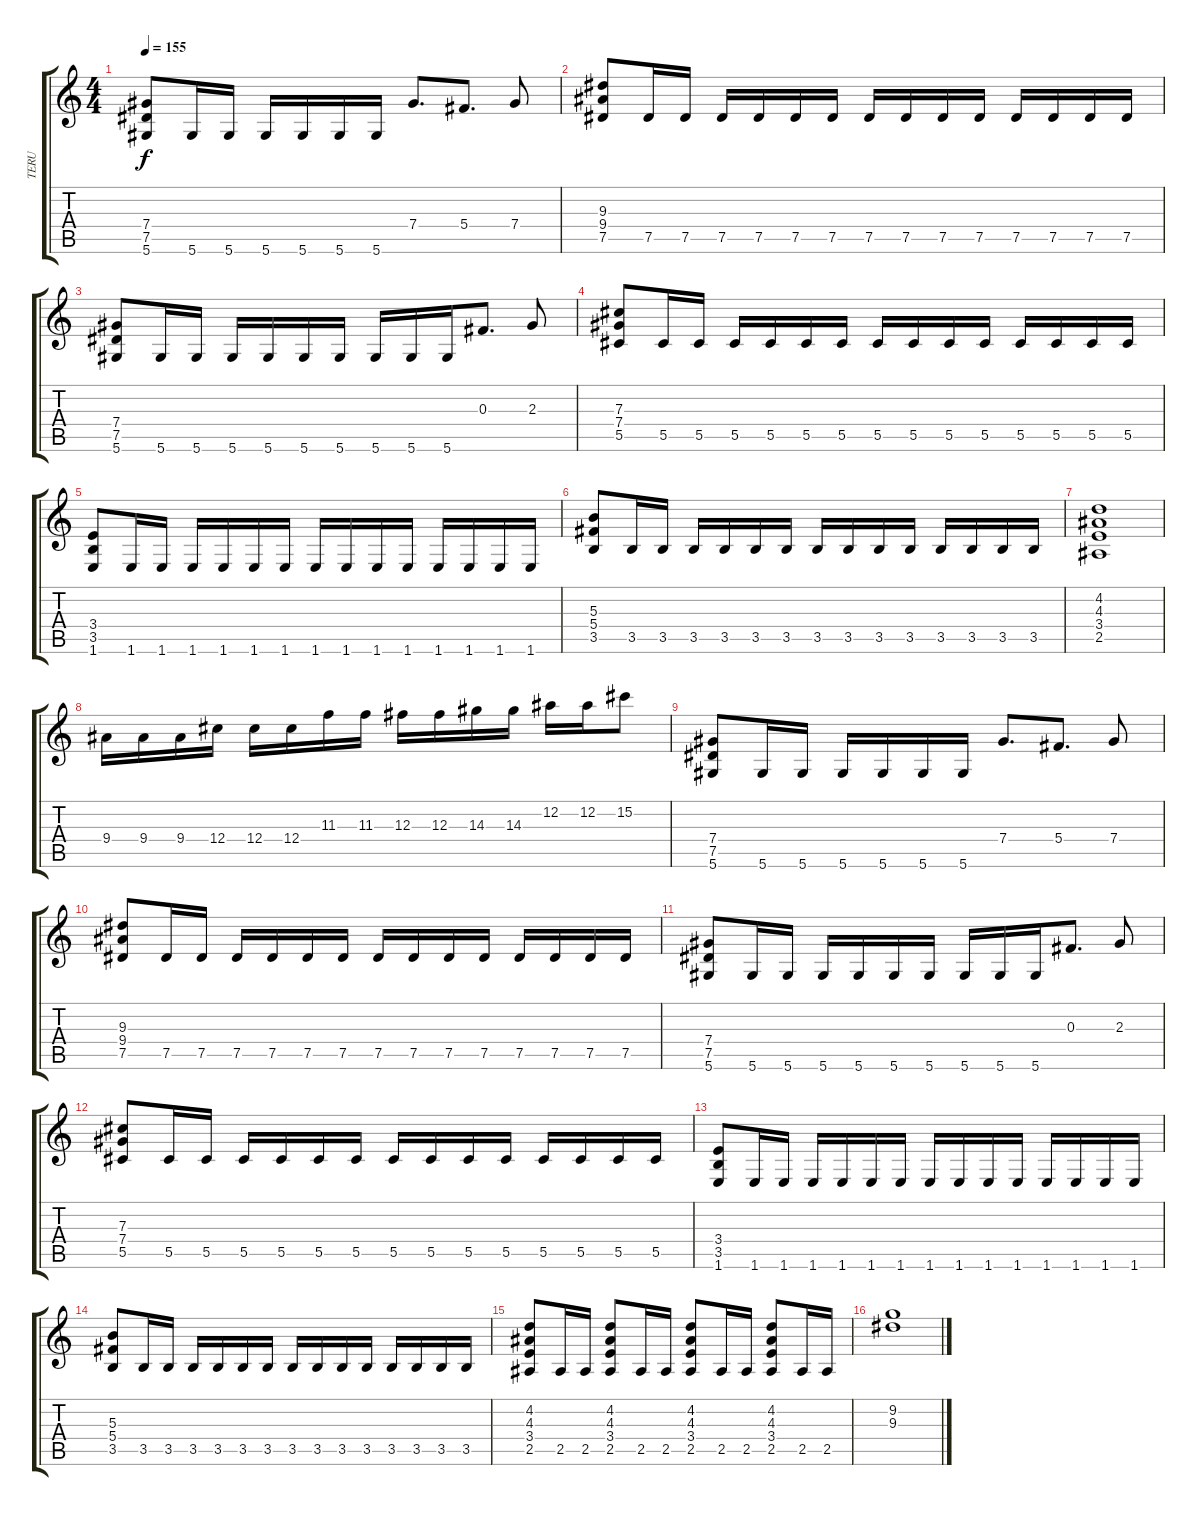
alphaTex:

\track ("TERU" "TERU") {instrument distortionguitar}
\staff {score tabs}
\tuning (Eb4 Bb3 Gb3 Db3 Ab2 Eb2) {hide}
\ts (4 4)
\tempo 155
\clef g2
\ks c
(7.4 7.5 5.6).8{dy f} 5.6.16 5.6.16 5.6.16 5.6.16 5.6.16 5.6.16 7.4.8{d} 5.4.8{d} 7.4.8 |
(9.3 9.4 7.5).8 7.5.16 7.5.16 7.5.16 7.5.16 7.5.16 7.5.16 7.5.16 7.5.16 7.5.16 7.5.16 7.5.16 7.5.16 7.5.16 7.5.16 |
(7.4 7.5 5.6).8 5.6.16 5.6.16 5.6.16 5.6.16 5.6.16 5.6.16 5.6.16 5.6.16 5.6.16 0.3.8{d} 2.3.8 |
(7.3 7.4 5.5).8 5.5.16 5.5.16 5.5.16 5.5.16 5.5.16 5.5.16 5.5.16 5.5.16 5.5.16 5.5.16 5.5.16 5.5.16 5.5.16 5.5.16 |
(3.4 3.5 1.6).8 1.6.16 1.6.16 1.6.16 1.6.16 1.6.16 1.6.16 1.6.16 1.6.16 1.6.16 1.6.16 1.6.16 1.6.16 1.6.16 1.6.16 |
(5.3 5.4 3.5).8 3.5.16 3.5.16 3.5.16 3.5.16 3.5.16 3.5.16 3.5.16 3.5.16 3.5.16 3.5.16 3.5.16 3.5.16 3.5.16 3.5.16 |
(4.2 4.3 3.4 2.5).1 |
9.4.16 9.4.16 9.4.16 12.4.16 12.4.16 12.4.16 11.3.16 11.3.16 12.3.16 12.3.16 14.3.16 14.3.16 12.2.16 12.2.16 15.2.8 |
(7.4 7.5 5.6).8 5.6.16 5.6.16 5.6.16 5.6.16 5.6.16 5.6.16 7.4.8{d} 5.4.8{d} 7.4.8 |
(9.3 9.4 7.5).8 7.5.16 7.5.16 7.5.16 7.5.16 7.5.16 7.5.16 7.5.16 7.5.16 7.5.16 7.5.16 7.5.16 7.5.16 7.5.16 7.5.16 |
(7.4 7.5 5.6).8 5.6.16 5.6.16 5.6.16 5.6.16 5.6.16 5.6.16 5.6.16 5.6.16 5.6.16 0.3.8{d} 2.3.8 |
(7.3 7.4 5.5).8 5.5.16 5.5.16 5.5.16 5.5.16 5.5.16 5.5.16 5.5.16 5.5.16 5.5.16 5.5.16 5.5.16 5.5.16 5.5.16 5.5.16 |
(3.4 3.5 1.6).8 1.6.16 1.6.16 1.6.16 1.6.16 1.6.16 1.6.16 1.6.16 1.6.16 1.6.16 1.6.16 1.6.16 1.6.16 1.6.16 1.6.16 |
(5.3 5.4 3.5).8 3.5.16 3.5.16 3.5.16 3.5.16 3.5.16 3.5.16 3.5.16 3.5.16 3.5.16 3.5.16 3.5.16 3.5.16 3.5.16 3.5.16 |
(4.2 4.3 3.4 2.5).8 2.5.16 2.5.16 (4.2 4.3 3.4 2.5).8 2.5.16 2.5.16 (4.2 4.3 3.4 2.5).8 2.5.16 2.5.16 (4.2 4.3 3.4 2.5).8 2.5.16 2.5.16 |
(9.2 9.3).1
